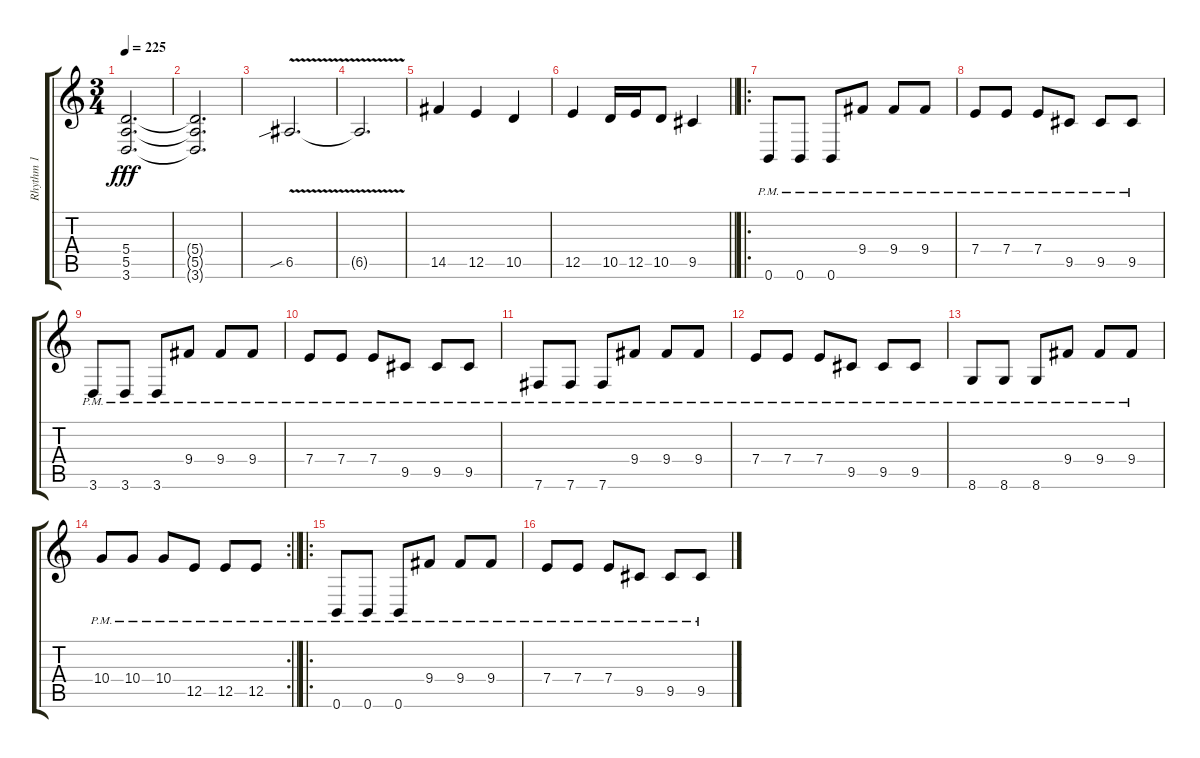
\track ("Rhythm 1" "Rhythm 1") {instrument distortionguitar}
\staff {score tabs}
\tuning (B3 Gb3 D3 A2 E2 B1) {hide}
\ts (3 4)
\tempo 225
\clef g2
\ks c
(5.4 5.5 3.6).2{d dy fff} |
(5.4{t} 5.5{t} 3.6{t}).2{d} |
6.5{v sib}.2{d} |
6.5{t}.2{d} |
14.5.4 12.5.4 10.5.4 |
\barLineRight lightlight
12.5.4 10.5.16 12.5.16 10.5.8 9.5.4 |
\ro
0.6{pm}.8 0.6{pm}.8 0.6{pm}.8 9.4{pm}.8 9.4{pm}.8 9.4{pm}.8 |
7.4{pm}.8 7.4{pm}.8 7.4{pm}.8 9.5{pm}.8 9.5{pm}.8 9.5{pm}.8 |
3.6{pm}.8 3.6{pm}.8 3.6{pm}.8 9.4{pm}.8 9.4{pm}.8 9.4{pm}.8 |
7.4{pm}.8 7.4{pm}.8 7.4{pm}.8 9.5{pm}.8 9.5{pm}.8 9.5{pm}.8 |
7.6{pm}.8 7.6{pm}.8 7.6{pm}.8 9.4{pm}.8 9.4{pm}.8 9.4{pm}.8 |
7.4{pm}.8 7.4{pm}.8 7.4{pm}.8 9.5{pm}.8 9.5{pm}.8 9.5{pm}.8 |
8.6{pm}.8 8.6{pm}.8 8.6{pm}.8 9.4{pm}.8 9.4{pm}.8 9.4{pm}.8 |
\rc 2
\barLineRight lightlight
10.4{pm}.8 10.4{pm}.8 10.4{pm}.8 12.5{pm}.8 12.5{pm}.8 12.5{pm}.8 |
\ro
0.6{pm}.8 0.6{pm}.8 0.6{pm}.8 9.4{pm}.8 9.4{pm}.8 9.4{pm}.8 |
7.4{pm}.8 7.4{pm}.8 7.4{pm}.8 9.5{pm}.8 9.5{pm}.8 9.5{pm}.8
